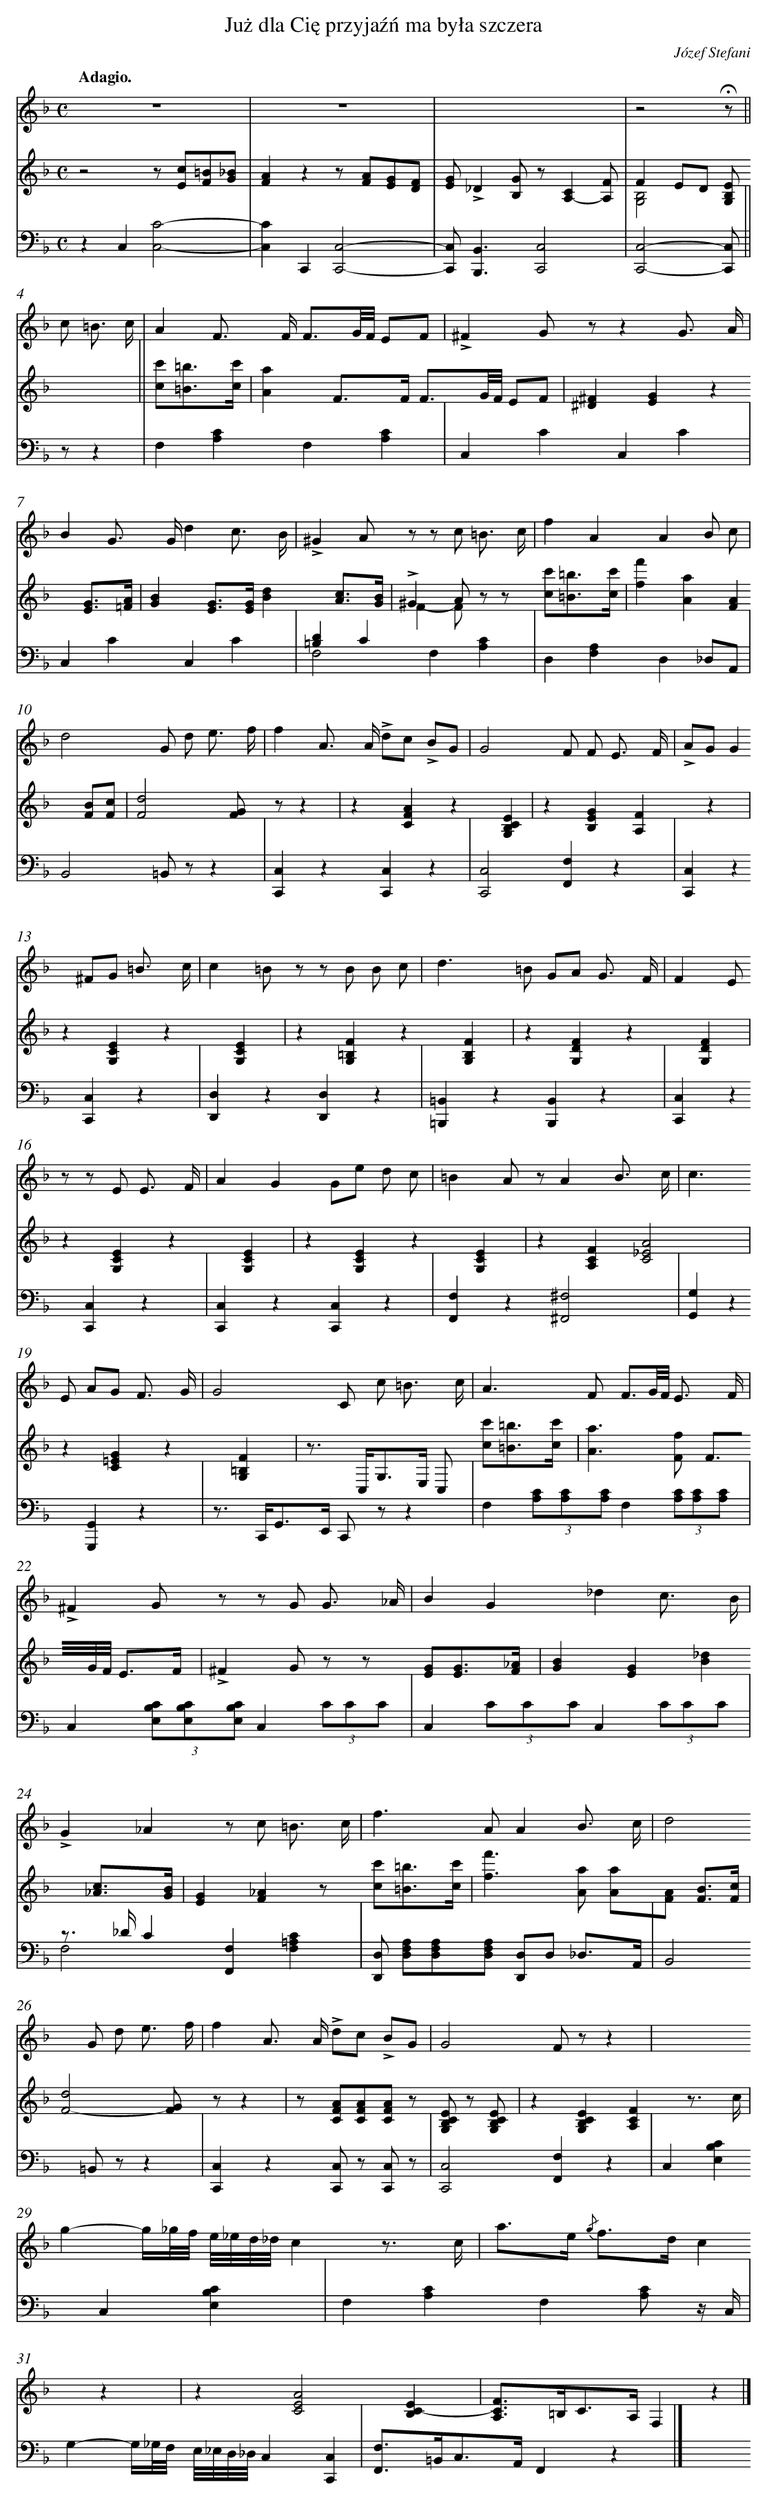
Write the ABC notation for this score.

X:1
T: Już dla Cię przyjaźń ma była szczera
C: Józef Stefani
L: 1/8
M: C
Q: "Adagio."
V: 1 clef=treble
V: 2 clef=treble
V: 3 clef=bass
K: F
[V:1] z8 |
[V:2] z4z [cE][=BF][_BG] |
[V:3] z2C,2[C4C,4]- |
[V:1] z8 |
[V:2] [A2F2]z2z [AF][GE][FD] |
[V:3] [C2C,2]C,,2[C,4C,,4]- |
[V:1] x8 |
[V:2] [GE]!accent!_D2[GB,] z[C2A,2-][FA,] |
[V:3] [C,2C,,2]<[B,,2B,,,2][C,4C,,4] |
[V:1] z4!fermata!z ||
[V:2] F2ED [EB,G,] & [B,4G,4]-x4 ||
[V:3] [C,4C,,4]-[C,C,,] ||
[V:1] c =B3/ c/ [I:setbarnb 5]|
[V:2] [c'c][=b3/=B3/][c'/c/] &  |
[V:3] zz2 |
[V:1] A2F> F F3/G//F// EF |
[V:2] [a2A2]F>F F3/G//F// EF |
[V:3] F,2[C2A,2]F,2[C2A,2] |
[V:1] !accent!^F2G zz2G3/ A/ |
[V:2] [^F2^D2][G2E2]z2[G3/E3/][A/=F/] |
[V:3] C,2C2C,2C2 |
[V:1] B2G> Gd2c3/ B/ |
[V:2] [B2G2][GE]>[GE][d2B2][c3/A3/][B/G/] |
[V:3] C,2C2C,2C2 |
[V:1] !accent!^G2A z z c =B3/ c/ |
[V:2] !accent!^G2A z z [c'c][=b3/=B3/][c'/c/] & F2-F xx4 |
[V:3] [D2=B,2]C2F,2[C2A,2] & F,4x4 |
[V:1] f2A2A2B c |
[V:2] [f'2f2][a2A2][A2F2][BF][cF] |
[V:3] D,2[A,2F,2]D,2_D,A,, |
[V:1] d4G d e3/ f/ |
[V:2] [d4F4][GF] zz2 |
[V:3] B,,4=B,, zz2 |
[V:1] f2A> A !accent!dc !accent!BG |
[V:2] z2[A2F2C2]z2[E2C2B,2G,2] |
[V:3] [C,2C,,2]z2[C,2C,,2]z2 |
[V:1] G4F F E3/ F/ |
[V:2] z2[G2E2B,2][F2A,2]z2 |
[V:3] [C,4C,,4][F,2F,,2]z2 |
[V:1] !accent!AGG2^FG =B3/ c/ |
[V:2] z2[E2C2G,2]z2[E2C2G,2] |
[V:3] [C,2C,,2]z2[C,2C,,2]z2 |
[V:1] c2=B z z B B c |
[V:2] z2[F2=B,2G,2]z2[F2B,2G,2] |
[V:3] [D,2D,,2]z2[D,2D,,2]z2 |
[V:1] d2>=B2 GA G3/ F/ |
[V:2] z2[F2D2G,2]z2[F2D2G,2] |
[V:3] [=B,,2=B,,,2]z2[B,,2B,,,2]z2 |
[V:1] F2E z z E E3/ F/ |
[V:2] z2[E2C2G,2]z2[E2C2G,2] |
[V:3] [C,2C,,2]z2[C,2C,,2]z2 |
[V:1] A2G2Ge d c |
[V:2] z2[E2C2G,2]z2[E2C2G,2] |
[V:3] [C,2C,,2]z2[C,2C,,2]z2 |
[V:1] =B2A zA2B3/ c/ |
[V:2] z2[F2C2A,2][A4_E4C4] |
[V:3] [F,2F,,2]z2[^F,4^F,,4] |
[V:1] c2>E2 AG F3/ G/ |
[V:2] z2[G2=E2C2]z2[F2=B,2G,2] |
[V:3] [G,2G,,2]z2[G,,2G,,,2]z2 |
[V:1] G4C c =B3/ c/ |
[V:2] z> C,G,>E, C, [c'c][=b3/=B3/][c'/c/] |
[V:3] z> C,,G,,>E,, C,, zz2 |
[V:1] A2>F2 F3/G//F// E3/ F/ |
[V:2] [a2A2]>[f2F2] F3/G//F// E3/F/ |
[V:3] F,2(3[CA,][CA,][CA,]F,2(3[CA,][CA,][CA,] |
[V:1] !accent!^F2G z z G G3/ _A/ |
[V:2] !accent!^F2G z z [GE][G3/E3/][_A/F/] |
[V:3] C,2(3[CB,E,][CB,E,][CB,E,]C,2(3CCC |
[V:1] B2G2_d2c3/ B/ |
[V:2] [B2G2][G2E2][_d2B2][c3/_A3/][B/G/] |
[V:3] C,2(3CCCC,2(3CCC |
[V:1] !accent!G2_A2z c =B3/ c/ |
[V:2] [G2E2][_A2F2]z [c'c][=b3/=B3/][c'/c/] |
[V:3] z> _DC2[F,2F,,2][C2=A,2F,2] & F,4x4 |
[V:1] f2>A2A2B3/ c/ |
[V:2] [f'2f2]>[a2A2] [aA][AF] [B3/F3/][c/F/] |
[V:3] [D,D,,] [A,F,D,][A,F,D,][A,F,D,] [D,D,,]D, _D,3/A,,/ |
[V:1] d4G d e3/ f/ |
[V:2] [d4F4-][GF] zz2 |
[V:3] B,,4=B,, zz2 |
[V:1] f2A> A !accent!dc !accent!BG |
[V:2] z [AFC][AFC][AFC] z [ECB,G,] z [ECB,G,] |
[V:3] [C,2C,,2]z2[C,C,,] z [C,C,,] z |
[V:1] G4F zz2 |
[V:2] z2[E2C2B,2G,2][F2C2A,2]z3/ c/ |
[V:3] [C,4C,,4][F,2F,,2]z2 |
[V:1] x8 |
[V:2] g2-g/_g//f// e//_e//d//_d//c2z3/ c/ |
[V:3] C,2[C2B,2E,2]C,2[C2B,2E,2] |
[V:1] x8 |
[V:2] a>e {/g} f>dc2z2 |
[V:3] F,2[C2A,2]F,2[CA,] z/ C,/ |
[V:1] x8 |
[V:2] z2[A4E4C4][E2C2-B,2] |
[V:3] G,2-G,/_G,//F,// E,//_E,//D,//_D,//C,2[C,2C,,2] |
[V:1] x8 |]
[V:2] [FCA,]>=B,C>A,F,2z2 |]
[V:3] [F,F,,]>=B,,C,>A,,F,,2z2 |]
